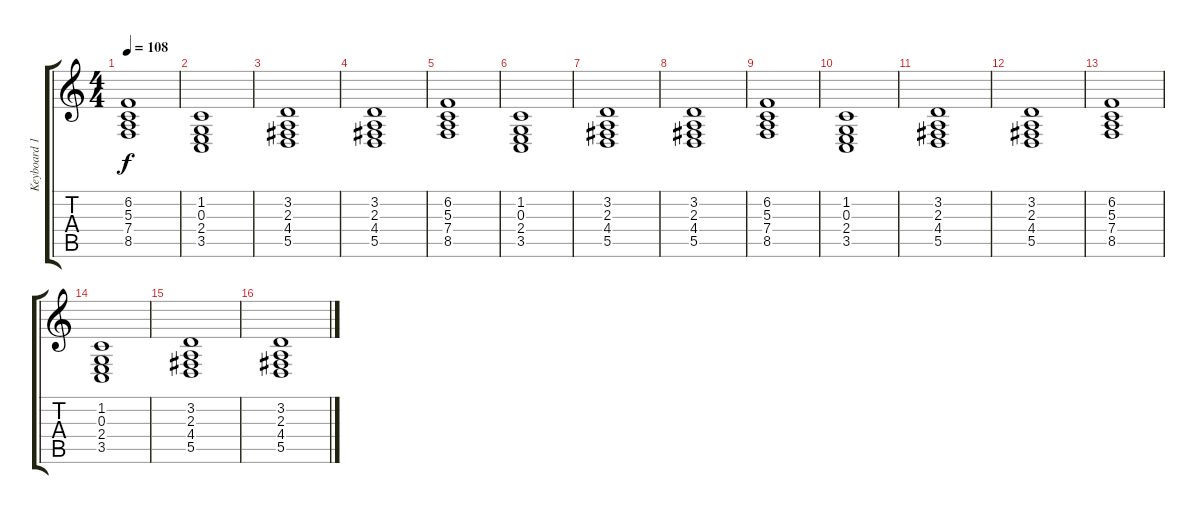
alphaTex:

\track ("Keyboard 1" "Keyboard 1") {instrument pad5bowed}
\staff {score tabs}
\tuning (E4 B3 G3 D3 A2 E2) {hide}
\ts (4 4)
\tempo 108
\clef g2
\ks c
(6.2 5.3 7.4 8.5).1{dy f} |
(1.2 0.3 2.4 3.5).1 |
(3.2 2.3 4.4 5.5).1 |
(3.2 2.3 4.4 5.5).1 |
(6.2 5.3 7.4 8.5).1 |
(1.2 0.3 2.4 3.5).1 |
(3.2 2.3 4.4 5.5).1 |
(3.2 2.3 4.4 5.5).1 |
(6.2 5.3 7.4 8.5).1 |
(1.2 0.3 2.4 3.5).1 |
(3.2 2.3 4.4 5.5).1 |
(3.2 2.3 4.4 5.5).1 |
(6.2 5.3 7.4 8.5).1 |
(1.2 0.3 2.4 3.5).1 |
(3.2 2.3 4.4 5.5).1 |
(3.2 2.3 4.4 5.5).1
